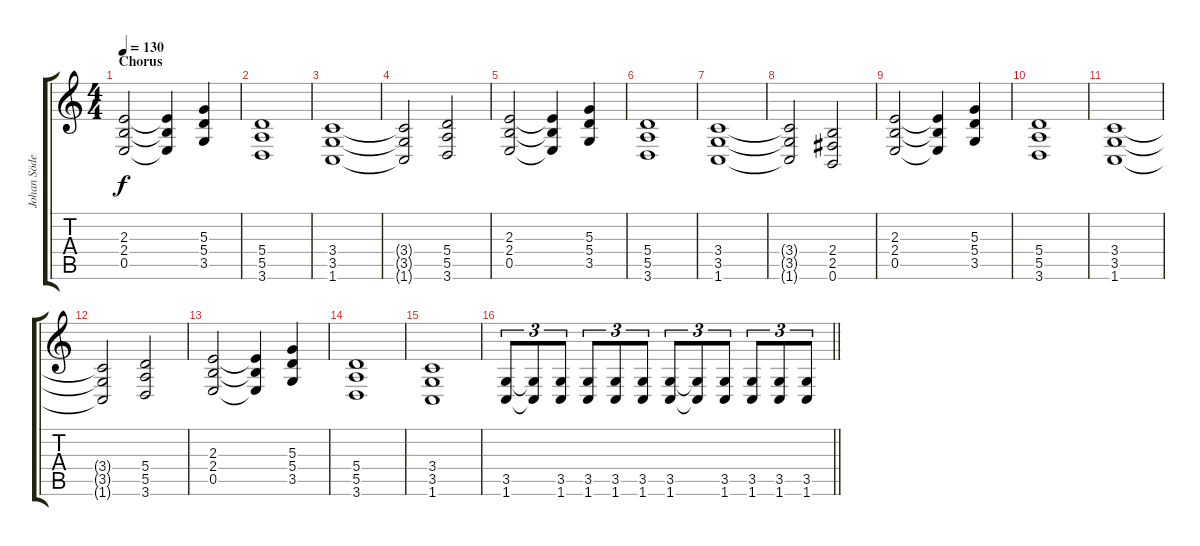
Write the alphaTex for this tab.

\track ("Johan Söderberg" "Johan Söde") {instrument distortionguitar}
\staff {score tabs}
\tuning (B3 Gb3 D3 A2 E2 B1) {hide}
\ts (4 4)
\section ("" "Chorus")
\tempo 130
\clef g2
\ks c
(2.3 2.4 0.5).2{dy f} (2.3{t} 2.4{t} 0.5{t}).4 (5.3 5.4 3.5).4 |
(5.4 5.5 3.6).1 |
(3.4 3.5 1.6).1 |
(3.4{t} 3.5{t} 1.6{t}).2 (5.4 5.5 3.6).2 |
(2.3 2.4 0.5).2 (2.3{t} 2.4{t} 0.5{t}).4 (5.3 5.4 3.5).4 |
(5.4 5.5 3.6).1 |
(3.4 3.5 1.6).1 |
(3.4{t} 3.5{t} 1.6{t}).2 (2.4 2.5 0.6).2 |
(2.3 2.4 0.5).2 (2.3{t} 2.4{t} 0.5{t}).4 (5.3 5.4 3.5).4 |
(5.4 5.5 3.6).1 |
(3.4 3.5 1.6).1 |
(3.4{t} 3.5{t} 1.6{t}).2 (5.4 5.5 3.6).2 |
(2.3 2.4 0.5).2 (2.3{t} 2.4{t} 0.5{t}).4 (5.3 5.4 3.5).4 |
(5.4 5.5 3.6).1 |
(3.4 3.5 1.6).1 |
\barLineRight lightlight
(3.5 1.6).8{tu (3 2)} (3.5{t} 1.6{t}).8{tu (3 2)} (3.5 1.6).8{tu (3 2)} (3.5 1.6).8{tu (3 2)} (3.5 1.6).8{tu (3 2)} (3.5 1.6).8{tu (3 2)} (3.5 1.6).8{tu (3 2)} (3.5{t} 1.6{t}).8{tu (3 2)} (3.5 1.6).8{tu (3 2)} (3.5 1.6).8{tu (3 2)} (3.5 1.6).8{tu (3 2)} (3.5 1.6).8{tu (3 2)}
